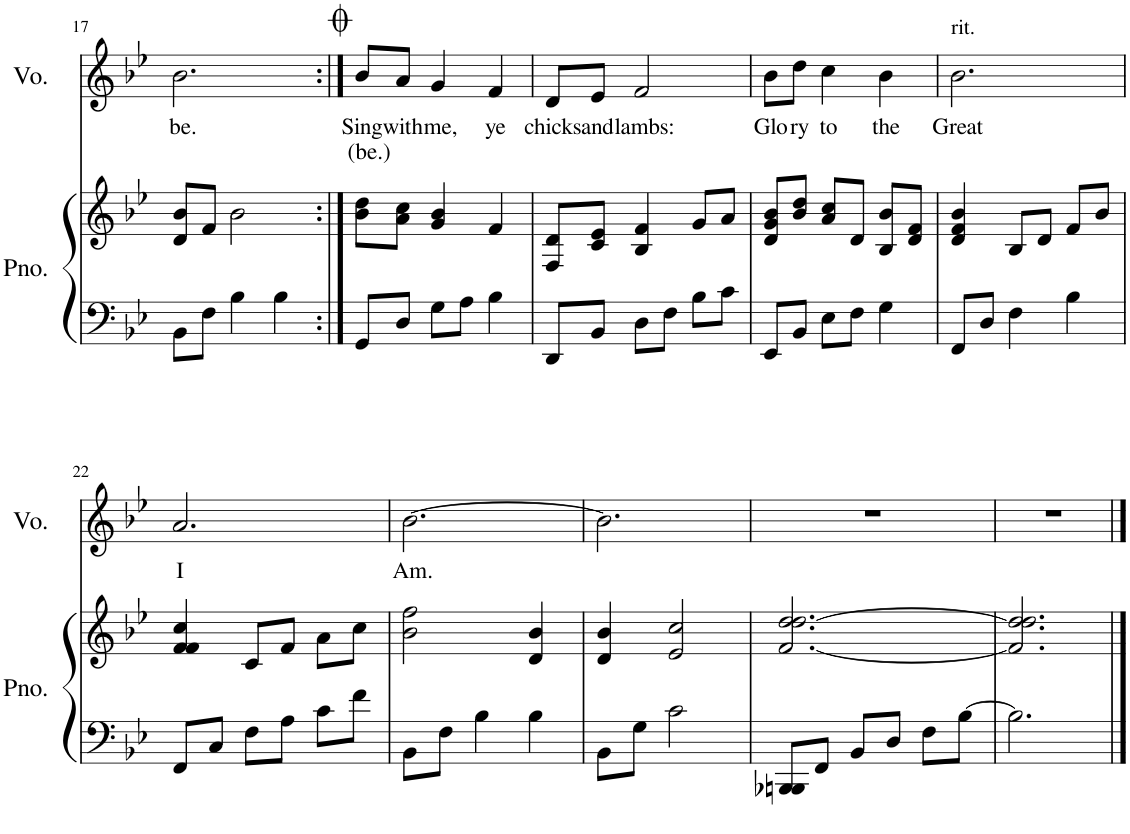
**kern	**kern	**kern	**text	**text
*part2	*part2	*part1	*part1	*part1
*staff3	*staff2	*staff1	*staff1	*staff1
*I"Piano	*	*I"Voice	*	*
*I'Pno.	*	*I'Vo.	*	*
!!LO:PB:g=z
*clefF4	*clefG2	*clefG2	*	*
*k[b-e-]	*k[b-e-]	*k[b-e-]	*	*
*M3/4	*M3/4	*M3/4	*	*
=17	=17	=17	=17	=17
!	!	!	!LO:LY:b	!
8BB-\L	8d/ 8b-/L	2.b-\	be.	.
8F\J	8f/J	.	.	.
4B-\	2b-\	.	.	.
4B-\	.	.	.	.
=18:|!	=18:|!	=18:|!	=18:|!	=18:|!
!	!	!	!LO:LY:b	!LO:LY:b
8GG/L	8b-\ 8dd\L	8b-/L	Sing	(be.)-
!	!	!	!LO:LY:b	!
8D/J	8a\ 8cc\J	8a/J	with	.
!	!	!	!LO:LY:b	!
8G\L	4g/ 4b-/	4g/	me,	.
8A\J	.	.	.	.
!	!	!	!LO:LY:b	!
4B-\	4f/	4f/	ye	.
=19	=19	=19	=19	=19
!	!	!	!LO:LY:b	!
8DD/L	8F/ 8d/L	8d/L	chicks	.
!	!	!	!LO:LY:b	!
8BB-/J	8c/ 8e-/J	8e-/J	and	.
!	!	!	!LO:LY:b	!
8D\L	4B-/ 4f/	2f/	lambs:	.
8F\J	.	.	.	.
8B-\L	8g/L	.	.	.
8c\J	8a/J	.	.	.
=20	=20	=20	=20	=20
!	!	!	!LO:LY:b	!
8EE-/L	8d/ 8g/ 8b-/L	8b-\L	Glo-	.
!	!	!	!LO:LY:b	!
8BB-/J	8b-/ 8dd/J	8dd\J	-ry	.
!	!	!	!LO:LY:b	!
8E-\L	8a/ 8cc/L	4cc\	to	.
8F\J	8d/J	.	.	.
!	!	!	!LO:LY:b	!
4G\	8B-/ 8b-/L	4b-\	the	.
.	8d/ 8f/J	.	.	.
=21	=21	=21	=21	=21
!	!	!LO:TX:a:t=rit.	!	!
!	!	!	!LO:LY:b	!
8FF/L	4d/ 4f/ 4b-/	2.b-\	Great	.
8D/J	.	.	.	.
4F\	8B-/L	.	.	.
.	8d/J	.	.	.
4B-\	8f/L	.	.	.
.	8b-/J	.	.	.
!!LO:LB:g=z
=22	=22	=22	=22	=22
!	!	!	!LO:LY:b	!
8FF/L	4f/ 4f/ 4cc/	2.a/	I	.
8C/J	.	.	.	.
8F\L	8c/L	.	.	.
8A\J	8f/J	.	.	.
8c\L	8a\L	.	.	.
8f\J	8cc\J	.	.	.
=23	=23	=23	=23	=23
!	!	!	!LO:LY:b	!
8BB-\L	2b-\ 2ff\	[2.b-\	Am.	.
8F\J	.	.	.	.
4B-\	.	.	.	.
4B-\	4d/ 4b-/	.	.	.
=24	=24	=24	=24	=24
8BB-\L	4d/ 4b-/	2.b-\]	.	.
8G\J	.	.	.	.
2c\	2e-/ 2cc/	.	.	.
=25	=25	=25	=25	=25
8BBB-X/ 8BBBn/L	[2.f/ [2.dd/ 2.dd/	2.r	.	.
8FF/J	.	.	.	.
8BB-/L	.	.	.	.
8D/J	.	.	.	.
8F\L	.	.	.	.
[8B-\J	.	.	.	.
=26	=26	=26	=26	=26
2.B-\]	2.f/] 2.dd/] 2.dd/	2.r	.	.
==	==	==	==	==
*-	*-	*-	*-	*-
